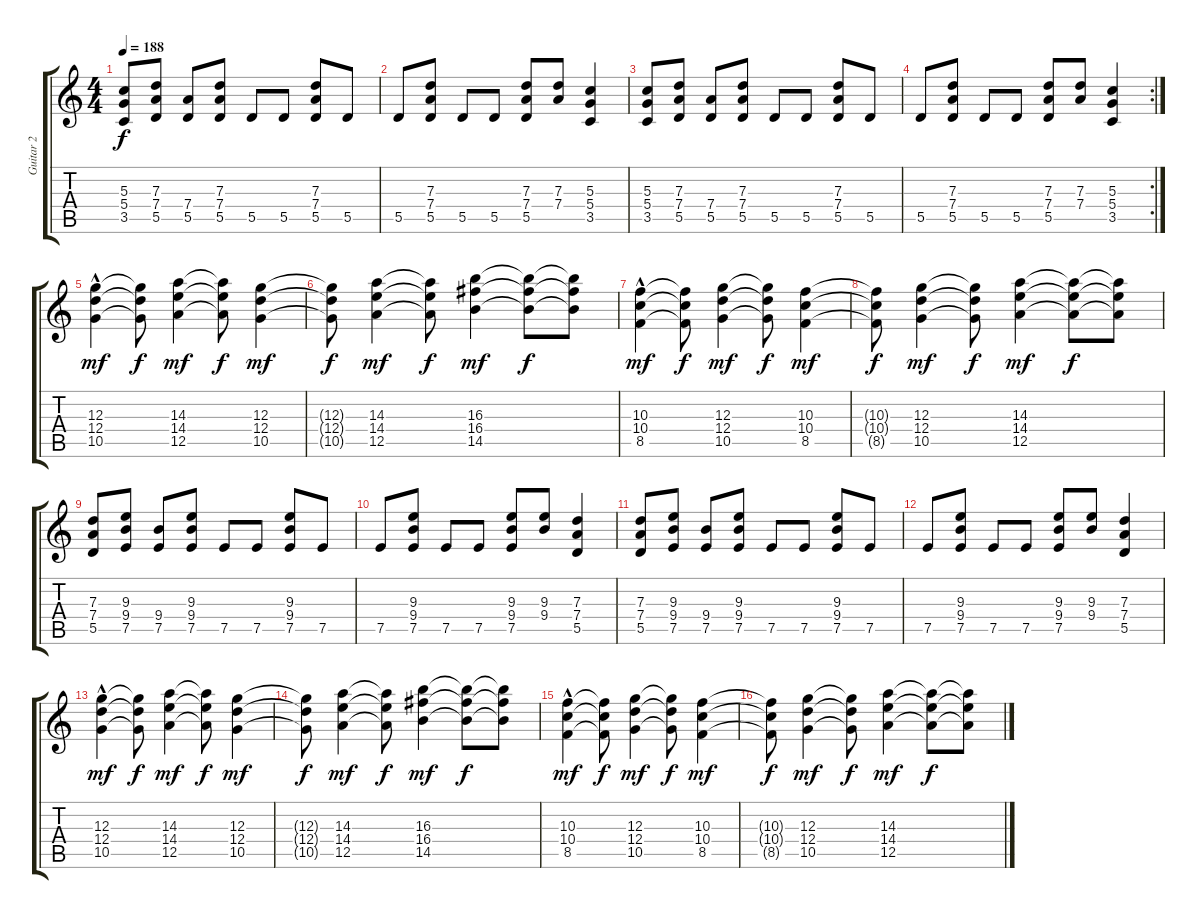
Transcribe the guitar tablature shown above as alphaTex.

\track ("Guitar 2" "Guitar 2") {instrument distortionguitar}
\staff {score tabs}
\tuning (E4 B3 G3 D3 A2 E2) {hide}
\ts (4 4)
\tempo 188
\clef g2
\ks c
(5.3 5.4 3.5).8{dy f} (7.3 7.4 5.5).8 (7.4 5.5).8 (7.3 7.4 5.5).8 5.5.8 5.5.8 (7.3 7.4 5.5).8 5.5.8 |
5.5.8 (7.3 7.4 5.5).8 5.5.8 5.5.8 (7.3 7.4 5.5).8 (7.3 7.4).8 (5.3 5.4 3.5).4 |
(5.3 5.4 3.5).8 (7.3 7.4 5.5).8 (7.4 5.5).8 (7.3 7.4 5.5).8 5.5.8 5.5.8 (7.3 7.4 5.5).8 5.5.8 |
\rc 2
5.5.8 (7.3 7.4 5.5).8 5.5.8 5.5.8 (7.3 7.4 5.5).8 (7.3 7.4).8 (5.3 5.4 3.5).4 |
(12.3{hac} 12.4 10.5).4{dy mf} (12.3{t} 12.4{t} 10.5{t}).8{dy f} (14.3 14.4 12.5).4{dy mf} (14.3{t} 14.4{t} 12.5{t}).8{dy f} (12.3 12.4 10.5).4{dy mf} |
(12.3{t} 12.4{t} 10.5{t}).8{dy f} (14.3 14.4 12.5).4{dy mf} (14.3{t} 14.4{t} 12.5{t}).8{dy f} (16.3 16.4 14.5).4{dy mf} (16.3{t} 16.4{t} 14.5{t}).8{dy f} (16.3{t} 16.4{t} 14.5{t}).8 |
(10.3{hac} 10.4 8.5).4{dy mf} (10.3{t} 10.4{t} 8.5{t}).8{dy f} (12.3 12.4 10.5).4{dy mf} (12.3{t} 12.4{t} 10.5{t}).8{dy f} (10.3 10.4 8.5).4{dy mf} |
(10.3{t} 10.4{t} 8.5{t}).8{dy f} (12.3 12.4 10.5).4{dy mf} (12.3{t} 12.4{t} 10.5{t}).8{dy f} (14.3 14.4 12.5).4{dy mf} (14.3{t} 14.4{t} 12.5{t}).8{dy f} (14.3{t} 14.4{t} 12.5{t}).8 |
(7.3 7.4 5.5).8 (9.3 9.4 7.5).8 (9.4 7.5).8 (9.3 9.4 7.5).8 7.5.8 7.5.8 (9.3 9.4 7.5).8 7.5.8 |
7.5.8 (9.3 9.4 7.5).8 7.5.8 7.5.8 (9.3 9.4 7.5).8 (9.3 9.4).8 (7.3 7.4 5.5).4 |
(7.3 7.4 5.5).8 (9.3 9.4 7.5).8 (9.4 7.5).8 (9.3 9.4 7.5).8 7.5.8 7.5.8 (9.3 9.4 7.5).8 7.5.8 |
7.5.8 (9.3 9.4 7.5).8 7.5.8 7.5.8 (9.3 9.4 7.5).8 (9.3 9.4).8 (7.3 7.4 5.5).4 |
(12.3{hac} 12.4 10.5).4{dy mf} (12.3{t} 12.4{t} 10.5{t}).8{dy f} (14.3 14.4 12.5).4{dy mf} (14.3{t} 14.4{t} 12.5{t}).8{dy f} (12.3 12.4 10.5).4{dy mf} |
(12.3{t} 12.4{t} 10.5{t}).8{dy f} (14.3 14.4 12.5).4{dy mf} (14.3{t} 14.4{t} 12.5{t}).8{dy f} (16.3 16.4 14.5).4{dy mf} (16.3{t} 16.4{t} 14.5{t}).8{dy f} (16.3{t} 16.4{t} 14.5{t}).8 |
(10.3{hac} 10.4 8.5).4{dy mf} (10.3{t} 10.4{t} 8.5{t}).8{dy f} (12.3 12.4 10.5).4{dy mf} (12.3{t} 12.4{t} 10.5{t}).8{dy f} (10.3 10.4 8.5).4{dy mf} |
(10.3{t} 10.4{t} 8.5{t}).8{dy f} (12.3 12.4 10.5).4{dy mf} (12.3{t} 12.4{t} 10.5{t}).8{dy f} (14.3 14.4 12.5).4{dy mf} (14.3{t} 14.4{t} 12.5{t}).8{dy f} (14.3{t} 14.4{t} 12.5{t}).8
